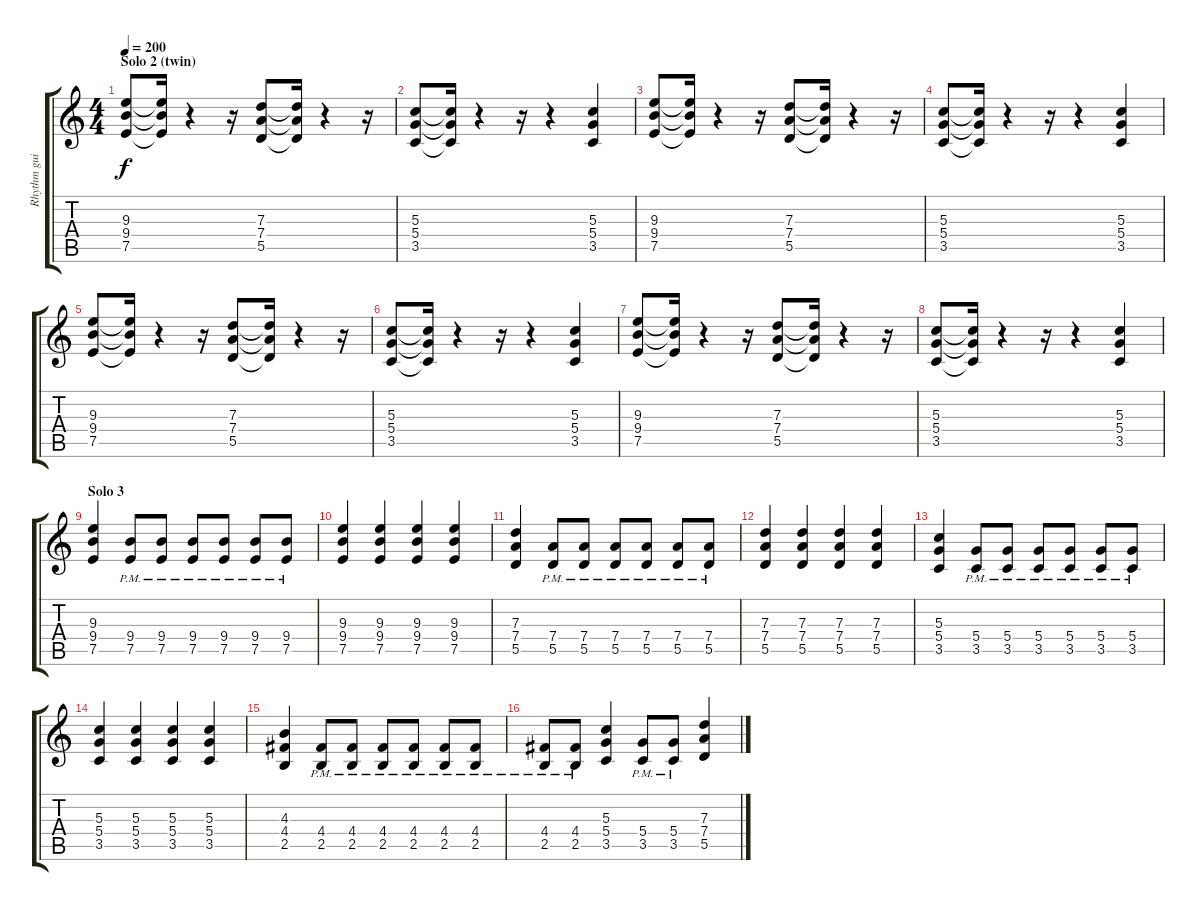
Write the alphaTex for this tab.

\track ("Rhythm guitar 2" "Rhythm gui") {instrument overdrivenguitar}
\staff {score tabs}
\tuning (E4 B3 G3 D3 A2 E2) {hide}
\ts (4 4)
\section ("" "Solo 2 (twin)")
\tempo 200
\clef g2
\ks c
(9.3 9.4 7.5).8{dy f} (9.3{t} 9.4{t} 7.5{t}).16 r.4 r.16 (7.3 7.4 5.5).8 (7.3{t} 7.4{t} 5.5{t}).16 r.4 r.16 |
(5.3 5.4 3.5).8 (5.3{t} 5.4{t} 3.5{t}).16 r.4 r.16 r.4 (5.3 5.4 3.5).4 |
(9.3 9.4 7.5).8 (9.3{t} 9.4{t} 7.5{t}).16 r.4 r.16 (7.3 7.4 5.5).8 (7.3{t} 7.4{t} 5.5{t}).16 r.4 r.16 |
(5.3 5.4 3.5).8 (5.3{t} 5.4{t} 3.5{t}).16 r.4 r.16 r.4 (5.3 5.4 3.5).4 |
(9.3 9.4 7.5).8 (9.3{t} 9.4{t} 7.5{t}).16 r.4 r.16 (7.3 7.4 5.5).8 (7.3{t} 7.4{t} 5.5{t}).16 r.4 r.16 |
(5.3 5.4 3.5).8 (5.3{t} 5.4{t} 3.5{t}).16 r.4 r.16 r.4 (5.3 5.4 3.5).4 |
(9.3 9.4 7.5).8 (9.3{t} 9.4{t} 7.5{t}).16 r.4 r.16 (7.3 7.4 5.5).8 (7.3{t} 7.4{t} 5.5{t}).16 r.4 r.16 |
(5.3 5.4 3.5).8 (5.3{t} 5.4{t} 3.5{t}).16 r.4 r.16 r.4 (5.3 5.4 3.5).4 |
\section ("" "Solo 3")
(9.3 9.4 7.5).4{volume 14} (9.4{pm} 7.5{pm}).8 (9.4{pm} 7.5{pm}).8 (9.4{pm} 7.5{pm}).8 (9.4{pm} 7.5{pm}).8 (9.4{pm} 7.5{pm}).8 (9.4{pm} 7.5{pm}).8 |
(9.3 9.4 7.5).4 (9.3 9.4 7.5).4 (9.3 9.4 7.5).4 (9.3 9.4 7.5).4 |
(7.3 7.4 5.5).4 (7.4{pm} 5.5{pm}).8 (7.4{pm} 5.5{pm}).8 (7.4{pm} 5.5{pm}).8 (7.4{pm} 5.5{pm}).8 (7.4{pm} 5.5{pm}).8 (7.4{pm} 5.5{pm}).8 |
(7.3 7.4 5.5).4 (7.3 7.4 5.5).4 (7.3 7.4 5.5).4 (7.3 7.4 5.5).4 |
(5.3 5.4 3.5).4 (5.4{pm} 3.5{pm}).8 (5.4{pm} 3.5{pm}).8 (5.4{pm} 3.5{pm}).8 (5.4{pm} 3.5{pm}).8 (5.4{pm} 3.5{pm}).8 (5.4{pm} 3.5{pm}).8 |
(5.3 5.4 3.5).4 (5.3 5.4 3.5).4 (5.3 5.4 3.5).4 (5.3 5.4 3.5).4 |
(4.3 4.4 2.5).4 (4.4{pm} 2.5{pm}).8 (4.4{pm} 2.5{pm}).8 (4.4{pm} 2.5{pm}).8 (4.4{pm} 2.5{pm}).8 (4.4{pm} 2.5{pm}).8 (4.4{pm} 2.5{pm}).8 |
(4.4{pm} 2.5{pm}).8 (4.4{pm} 2.5{pm}).8 (5.3 5.4 3.5).4 (5.4{pm} 3.5{pm}).8 (5.4{pm} 3.5{pm}).8 (7.3 7.4 5.5).4
